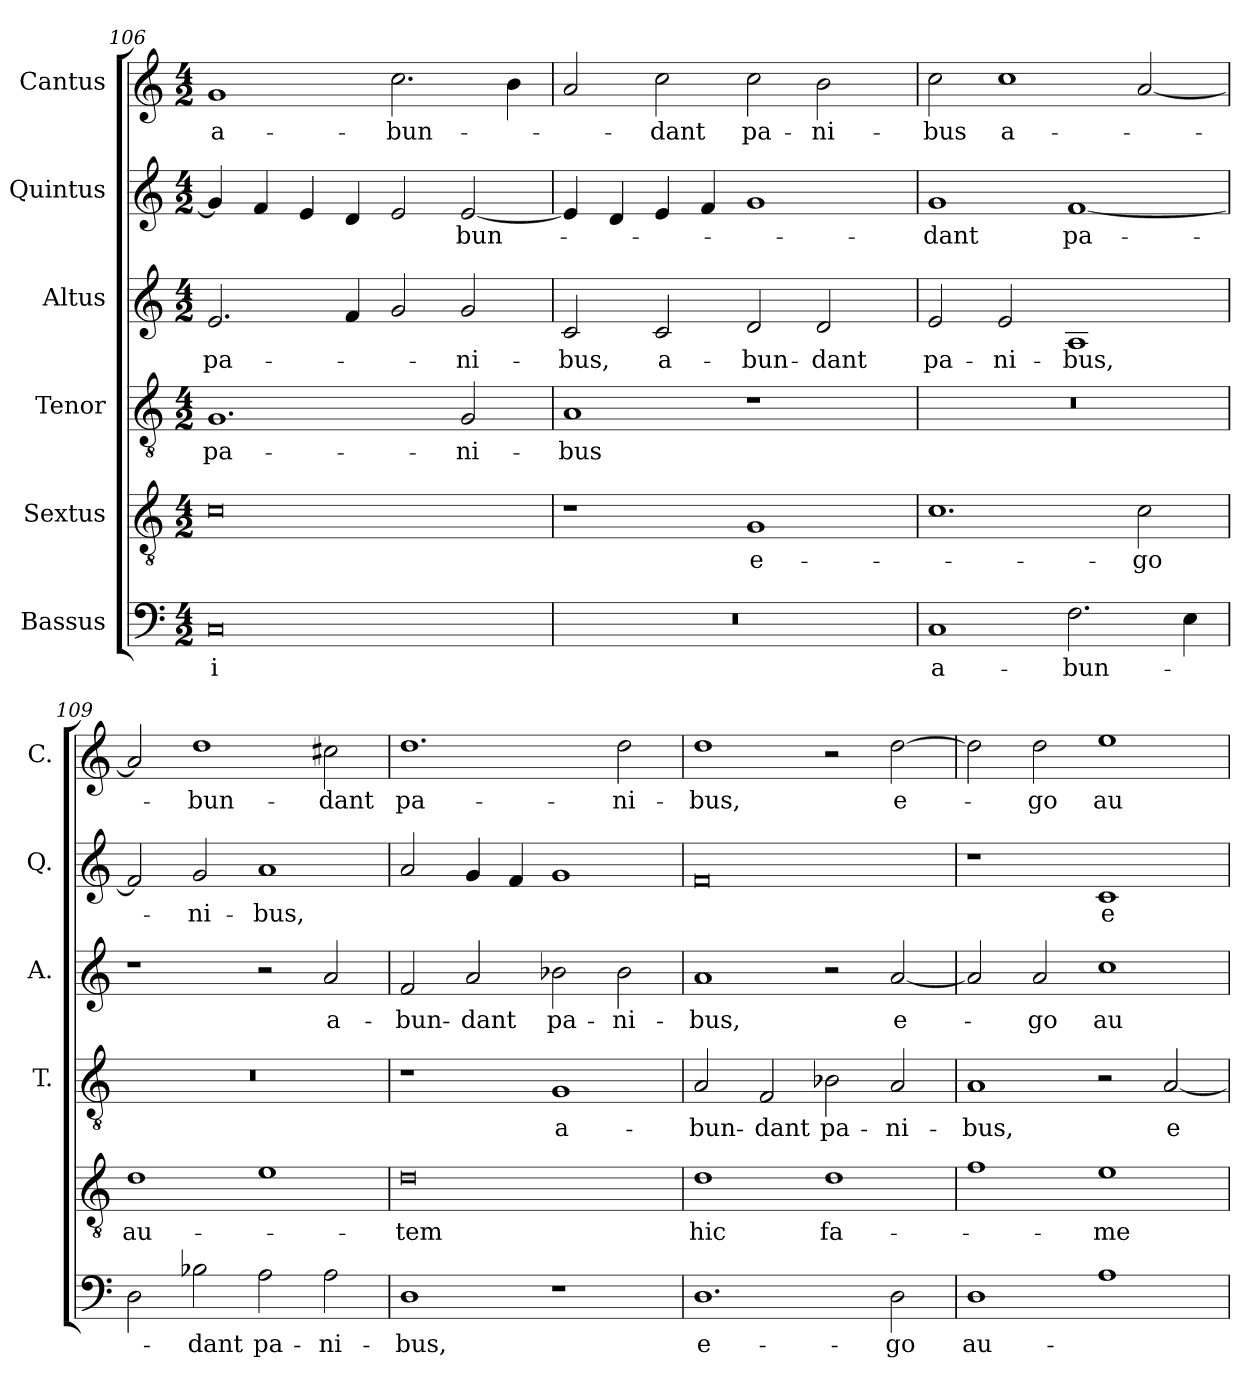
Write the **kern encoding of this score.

**kern	**text	**kern	**text	**kern	**text	**kern	**text	**kern	**text	**kern	**text
*part6	*part6	*part5	*part5	*part4	*part4	*part3	*part3	*part2	*part2	*part1	*part1
*staff6	*staff6	*staff5	*staff5	*staff4	*staff4	*staff3	*staff3	*staff2	*staff2	*staff1	*staff1
*I"Bassus	*	*I"Sextus	*	*I"Tenor	*	*I"Altus	*	*I"Quintus	*	*I"Cantus	*
*	*	*	*	*I'T.	*	*I'A.	*	*I'Q.	*	*I'C.	*
*clefF4	*	*clefGv2	*	*clefGv2	*	*clefG2	*	*clefG2	*	*clefG2	*
*k[]	*	*k[]	*	*k[]	*	*k[]	*	*k[]	*	*k[]	*
*M4/2	*	*M4/2	*	*M4/2	*	*M4/2	*	*M4/2	*	*M4/2	*
=106	=106	=106	=106	=106	=106	=106	=106	=106	=106	=106	=106
0C	-i	0c	.	1.G	pa-	2.e/	pa-	4g/]	.	1g	a-
.	.	.	.	.	.	.	.	4f/	.	.	.
.	.	.	.	.	.	.	.	4e/	.	.	.
.	.	.	.	.	.	4f/	.	4d/	.	.	.
.	.	.	.	.	.	2g/	.	2e/	.	2.cc\	-bun-
.	.	.	.	2G/	-ni-	2g/	-ni-	[2e/	-bun-	.	.
.	.	.	.	.	.	.	.	.	.	4b\	.
!!LO:LB:g=z
=107	=107	=107	=107	=107	=107	=107	=107	=107	=107	=107	=107
0r	.	1r	.	1A	-bus	2c/	-bus,	4e/]	.	2a/	.
.	.	.	.	.	.	.	.	4d/	.	.	.
.	.	.	.	.	.	2c/	a-	4e/	.	2cc\	-dant
.	.	.	.	.	.	.	.	4f/	.	.	.
.	.	1G	e-	1r	.	2d/	-bun-	1g	.	2cc\	pa-
.	.	.	.	.	.	2d/	-dant	.	.	2b\	-ni-
=108	=108	=108	=108	=108	=108	=108	=108	=108	=108	=108	=108
1C	a-	1.c	.	0r	.	2e/	pa-	1g	-dant	2cc\	-bus
.	.	.	.	.	.	2e/	-ni-	.	.	1cc	a-
2.F\	-bun-	.	.	.	.	1A	-bus,	[1f	pa-	.	.
.	.	2c\	-go	.	.	.	.	.	.	[2a/	.
4E\	.	.	.	.	.	.	.	.	.	.	.
=109	=109	=109	=109	=109	=109	=109	=109	=109	=109	=109	=109
2D\	.	1d	au-	0r	.	1r	.	2f/]	.	2a/]	.
2B-X\	-dant	.	.	.	.	.	.	2g/	-ni-	1dd	-bun-
2A\	pa-	1e	.	.	.	2r	.	1a	-bus,	.	.
2A\	-ni-	.	.	.	.	2a/	a-	.	.	2cc#X\	-dant
=110	=110	=110	=110	=110	=110	=110	=110	=110	=110	=110	=110
1D	-bus,	0d	-tem	1r	.	2f/	-bun-	2a/	.	1.dd	pa-
.	.	.	.	.	.	2a/	-dant	4g/	.	.	.
.	.	.	.	.	.	.	.	4f/	.	.	.
1r	.	.	.	1G	a-	2b-X\	pa-	1g	.	.	.
.	.	.	.	.	.	2b-\	-ni-	.	.	2dd\	-ni-
=111	=111	=111	=111	=111	=111	=111	=111	=111	=111	=111	=111
1.D	e-	1d	hic	2A/	-bun-	1a	-bus,	0f	.	1dd	-bus,
.	.	.	.	2F/	-dant	.	.	.	.	.	.
.	.	1d	fa-	2B-X\	pa-	2r	.	.	.	2r	.
2D\	-go	.	.	2A/	-ni-	[2a/	e-	.	.	[2dd\	e-
=112	=112	=112	=112	=112	=112	=112	=112	=112	=112	=112	=112
1D	au-	1f	.	1A	-bus,	2a/]	.	1r	.	2dd\]	.
.	.	.	.	.	.	2a/	-go	.	.	2dd\	-go
1A	.	1e	-me	2r	.	1cc	au-	1c	e-	1ee	au-
.	.	.	.	[2A/	e-	.	.	.	.	.	.
=	=	=	=	=	=	=	=	=	=	=	=
*-	*-	*-	*-	*-	*-	*-	*-	*-	*-	*-	*-
